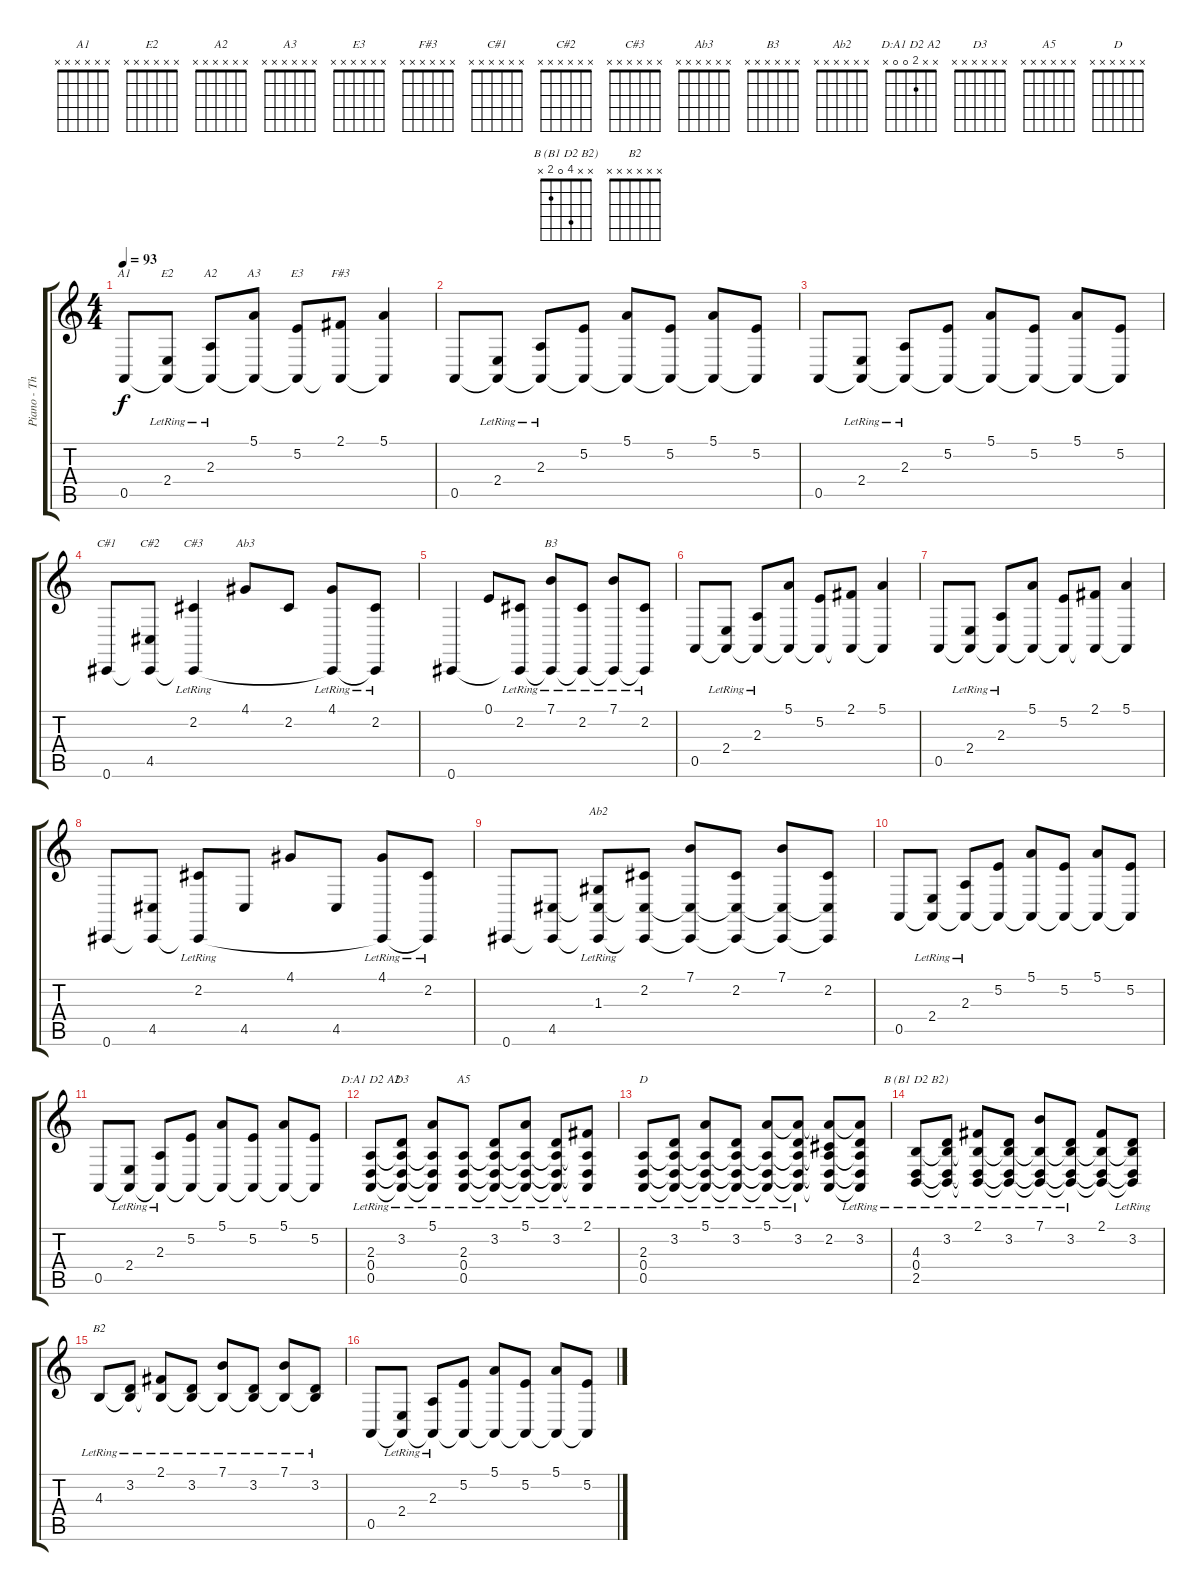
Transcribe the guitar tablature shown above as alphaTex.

\track ("Piano - Thom Yorke" "Piano - Th") {instrument acousticgrandpiano}
\staff {score tabs}
\tuning (E4 B3 G3 D3 A2 Db2) {hide}
\chord ("A1" x x x x x x) {firstfret 0}
\chord ("E2" x x x x x x) {firstfret 0}
\chord ("A2" x x x x x x) {firstfret 0}
\chord ("A3" x x x x x x) {firstfret 0}
\chord ("E3" x x x x x x) {firstfret 0}
\chord ("F#3" x x x x x x) {firstfret 0}
\chord ("C#1" x x x x x x) {firstfret 0}
\chord ("C#2" x x x x x x) {firstfret 0}
\chord ("C#3" x x x x x x) {firstfret 0}
\chord ("Ab3" x x x x x x) {firstfret 0}
\chord ("B3" x x x x x x) {firstfret 0}
\chord ("Ab2" x x x x x x) {firstfret 0}
\chord ("D:A1 D2 A2" x x 2 0 0 x)
\chord ("D3" x x x x x x) {firstfret 0}
\chord ("A5" x x x x x x) {firstfret 0}
\chord ("D" x x x x x x) {firstfret 0}
\chord ("B (B1 D2 B2)" x x 4 0 2 x)
\chord ("B2" x x x x x x) {firstfret 0}
\ts (4 4)
\tempo 93
\clef g2
\ks c
0.5.8{ch "A1" dy f} (2.4{lr} 0.5{t}).8{ch "E2"} (2.3{lr} 0.5{t}).8{ch "A2"} (5.1 0.5{t}).8{ch "A3"} (5.2 0.5{t}).8{ch "E3"} (2.1 0.5{t}).8{ch "F#3"} (5.1 0.5{t}).4 |
0.5.8 (2.4{lr} 0.5{t}).8 (2.3{lr} 0.5{t}).8 (5.2 0.5{t}).8 (5.1 0.5{t}).8 (5.2 0.5{t}).8 (5.1 0.5{t}).8 (5.2 0.5{t}).8 |
0.5.8 (2.4{lr} 0.5{t}).8 (2.3{lr} 0.5{t}).8 (5.2 0.5{t}).8 (5.1 0.5{t}).8 (5.2 0.5{t}).8 (5.1 0.5{t}).8 (5.2 0.5{t}).8 |
0.6.8{ch "C#1"} (4.5 0.6{t}).8{ch "C#2"} (2.2{lr} 0.6{t}).4{ch "C#3"} 4.1.8{ch "Ab3"} 2.2.8 (4.1{lr} 0.6{t}).8 (2.2{lr} 0.6{t}).8 |
0.6.4 0.1.8 (2.2{lr} 0.6{t}).8 (7.1{lr} 0.6{t}).8{ch "B3"} (2.2{lr} 0.6{t}).8 (7.1{lr} 0.6{t}).8 (2.2{lr} 0.6{t}).8 |
0.5.8 (2.4{lr} 0.5{t}).8 (2.3{lr} 0.5{t}).8 (5.1 0.5{t}).8 (5.2 0.5{t}).8 (2.1 0.5{t}).8 (5.1 0.5{t}).4 |
0.5.8 (2.4{lr} 0.5{t}).8 (2.3{lr} 0.5{t}).8 (5.1 0.5{t}).8 (5.2 0.5{t}).8 (2.1 0.5{t}).8 (5.1 0.5{t}).4 |
0.6.8 (4.5 0.6{t}).8 (2.2{lr} 0.6{t}).8 4.5.8 4.1.8 4.5.8 (4.1{lr} 0.6{t}).8 (2.2{lr} 0.6{t}).8 |
0.6.8 (4.5 0.6{t}).8 (1.3{lr} 4.5{t} 0.6{t}).8{ch "Ab2"} (2.2 4.5{t} 0.6{t}).8 (7.1 4.5{t} 0.6{t}).8 (2.2 4.5{t} 0.6{t}).8 (7.1 4.5{t} 0.6{t}).8 (2.2 4.5{t} 0.6{t}).8 |
0.5.8 (2.4{lr} 0.5{t}).8 (2.3{lr} 0.5{t}).8 (5.2 0.5{t}).8 (5.1 0.5{t}).8 (5.2 0.5{t}).8 (5.1 0.5{t}).8 (5.2 0.5{t}).8 |
0.5.8 (2.4{lr} 0.5{t}).8 (2.3{lr} 0.5{t}).8 (5.2 0.5{t}).8 (5.1 0.5{t}).8 (5.2 0.5{t}).8 (5.1 0.5{t}).8 (5.2 0.5{t}).8 |
(2.3{lr} 0.4{lr} 0.5{lr}).8{ch "D:A1 D2 A2"} (3.2{lr} 2.3{t} 0.4{t} 0.5{t}).8{ch "D3"} (5.1{lr} 2.3{t} 0.4{t} 0.5{t}).8 (2.3{lr} 0.4{lr} 0.5{lr}).8{ch "A5"} (3.2{lr} 2.3{t} 0.4{t} 0.5{t}).8 (5.1{lr} 2.3{t} 0.4{t} 0.5{t}).8 (3.2{lr} 2.3{t} 0.4{t} 0.5{t}).8 (2.1{lr} 2.3{t} 0.4{t} 0.5{t}).8 |
(2.3{lr} 0.4{lr} 0.5).8{ch "D"} (3.2{lr} 2.3{t} 0.4{t} 0.5{t}).8 (5.1{lr} 2.3{t} 0.4{t} 0.5{t}).8 (3.2{lr} 2.3{t} 0.4{t} 0.5{t}).8 (5.1{lr} 2.3{t} 0.4{t} 0.5{t}).8 (5.1{t} 3.2{lr} 2.3{t} 0.4{t} 0.5{t}).8 (5.1{t} 2.2 2.3{t} 0.4{t} 0.5{t}).8 (5.1{t} 3.2{lr} 2.3{t} 0.4{t} 0.5{t}).8 |
(4.3{lr} 0.4{lr} 2.5).8{ch "B (B1 D2 B2)"} (3.2{lr} 4.3{t} 0.4{t} 2.5{t}).8 (2.1{lr} 4.3{t} 0.4{t} 2.5{t}).8 (3.2{lr} 4.3{t} 0.4{t} 2.5{t}).8 (7.1{lr} 4.3{t} 0.4{t} 2.5{t}).8 (3.2{lr} 4.3{t} 0.4{t} 2.5{t}).8 (2.1 4.3{t} 0.4{t} 2.5{t}).8 (3.2{lr} 4.3{t} 0.4{t} 2.5{t}).8 |
4.3{lr}.8{ch "B2"} (3.2{lr} 4.3{t}).8 (2.1{lr} 4.3{t}).8 (3.2{lr} 4.3{t}).8 (7.1{lr} 4.3{t}).8 (3.2{lr} 4.3{t}).8 (7.1{lr} 4.3{t}).8 (3.2{lr} 4.3{t}).8 |
0.5.8 (2.4{lr} 0.5{t}).8 (2.3{lr} 0.5{t}).8 (5.2 0.5{t}).8 (5.1 0.5{t}).8 (5.2 0.5{t}).8 (5.1 0.5{t}).8 (5.2 0.5{t}).8
